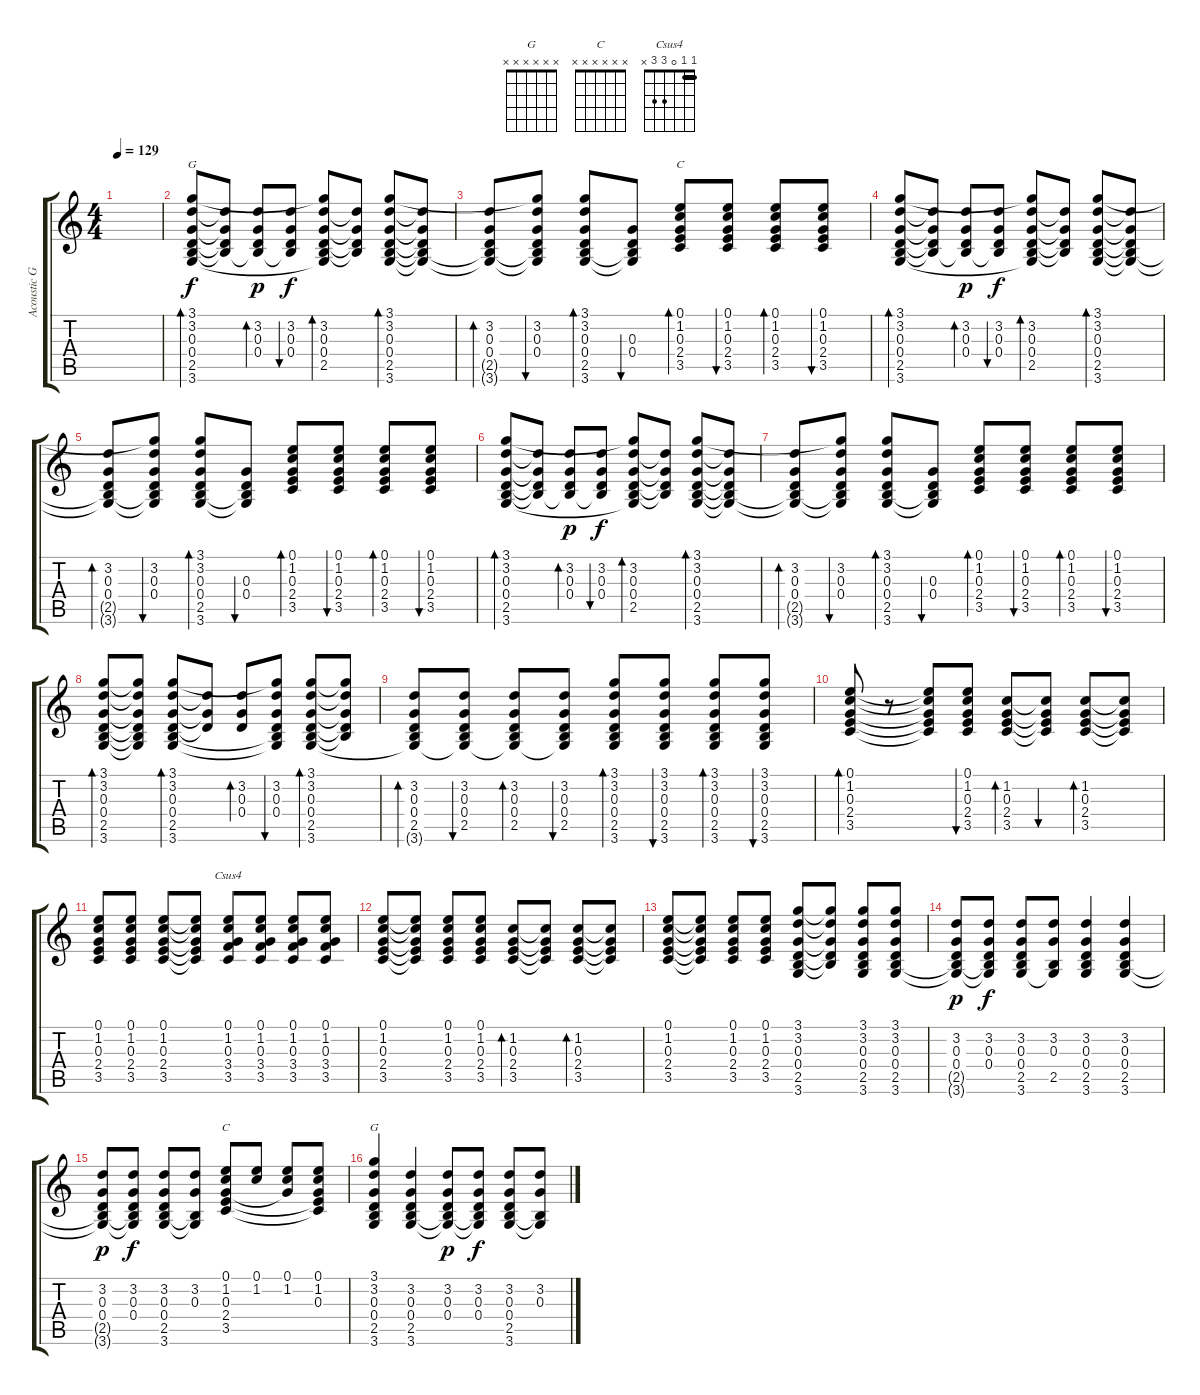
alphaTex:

\track ("Acoustic Guitar (Gilmour)" "Acoustic G") {instrument acousticguitarsteel}
\staff {score tabs}
\tuning (E4 B3 G3 D3 A2 E2) {hide}
\chord ("G" 3 3 0 0 2 3) {barre 3}
\chord ("C" 0 1 0 2 3 x)
\chord ("Csus4" 1 1 0 3 3 x) {barre 1}
\chord ("C" x x x x x x)
\chord ("G" x x x x x x)
\ts (4 4)
\tempo 129
\clef g2
\ks c
|
(3.1 3.2 0.3 0.4 2.5 3.6).8{bd 120 ch "G"} (3.2{t} 0.3{t} 0.4{t} 2.5{t}).8 (3.2 0.3 0.4 2.5{t}).8{bd 60 dy p} (3.2 0.3 0.4 2.5{t}).8{bu 60 dy f} (3.1{t} 3.2 0.3 0.4 2.5 3.6{t}).8{bd 60} (3.2{t} 0.3{t} 0.4{t} 2.5{t}).8 (3.1 3.2 0.3 0.4 2.5 3.6).8{bd 60} (3.2{t} 0.3{t} 0.4{t} 2.5{t} 3.6{t}).8 |
(3.2 0.3 0.4 2.5{t} 3.6{t}).8{bd 60} (3.1{t} 3.2 0.3 0.4 2.5{t} 3.6{t}).8{bu 60} (3.1 3.2 0.3 0.4 2.5 3.6).8{bd 60} (0.3 0.4 2.5{t} 3.6{t}).8{bu 120} (0.1 1.2 0.3 2.4 3.5).8{bd 60 ch "C"} (0.1 1.2 0.3 2.4 3.5).8{bu 60} (0.1 1.2 0.3 2.4 3.5).8{bd 60} (0.1 1.2 0.3 2.4 3.5).8{bu 60} |
(3.1 3.2 0.3 0.4 2.5 3.6).8{bd 120} (3.2{t} 0.3{t} 0.4{t} 2.5{t}).8 (3.2 0.3 0.4 2.5{t}).8{bd 60 dy p} (3.2 0.3 0.4 2.5{t}).8{bu 60 dy f} (3.1{t} 3.2 0.3 0.4 2.5 3.6{t}).8{bd 60} (3.2{t} 0.3{t} 0.4{t} 2.5{t}).8 (3.1 3.2 0.3 0.4 2.5 3.6).8{bd 60} (3.2{t} 0.3{t} 0.4{t} 2.5{t} 3.6{t}).8 |
(3.2 0.3 0.4 2.5{t} 3.6{t}).8{bd 60} (3.1{t} 3.2 0.3 0.4 2.5{t} 3.6{t}).8{bu 60} (3.1 3.2 0.3 0.4 2.5 3.6).8{bd 60} (0.3 0.4 2.5{t} 3.6{t}).8{bu 120} (0.1 1.2 0.3 2.4 3.5).8{bd 60} (0.1 1.2 0.3 2.4 3.5).8{bu 60} (0.1 1.2 0.3 2.4 3.5).8{bd 60} (0.1 1.2 0.3 2.4 3.5).8{bu 60} |
(3.1 3.2 0.3 0.4 2.5 3.6).8{bd 120} (3.2{t} 0.3{t} 0.4{t} 2.5{t}).8 (3.2 0.3 0.4 2.5{t}).8{bd 60 dy p} (3.2 0.3 0.4 2.5{t}).8{bu 60 dy f} (3.1{t} 3.2 0.3 0.4 2.5 3.6{t}).8{bd 60} (3.2{t} 0.3{t} 0.4{t} 2.5{t}).8 (3.1 3.2 0.3 0.4 2.5 3.6).8{bd 60} (3.2{t} 0.3{t} 0.4{t} 2.5{t} 3.6{t}).8 |
(3.2 0.3 0.4 2.5{t} 3.6{t}).8{bd 60} (3.1{t} 3.2 0.3 0.4 2.5{t} 3.6{t}).8{bu 60} (3.1 3.2 0.3 0.4 2.5 3.6).8{bd 60} (0.3 0.4 2.5{t} 3.6{t}).8{bu 120} (0.1 1.2 0.3 2.4 3.5).8{bd 60} (0.1 1.2 0.3 2.4 3.5).8{bu 60} (0.1 1.2 0.3 2.4 3.5).8{bd 60} (0.1 1.2 0.3 2.4 3.5).8{bu 60} |
(3.1 3.2 0.3 0.4 2.5 3.6).8{bd 60} (3.1{t} 3.2{t} 0.3{t} 0.4{t} 2.5{t} 3.6{t}).8 (3.1 3.2 0.3 0.4 2.5 3.6).8{bd 60} (3.2{t} 0.3{t} 0.4{t}).8 (3.2 0.3 0.4).8{bd 60} (3.1{t} 3.2 0.3 0.4 2.5{t} 3.6{t}).8{bu 60} (3.1 3.2 0.3 0.4 2.5 3.6).8{bd 60} (3.1{t} 3.2{t} 0.3{t} 0.4{t} 2.5{t}).8 |
(3.2 0.3 0.4 2.5 3.6{t}).8{bd 60} (3.2 0.3 0.4 2.5 3.6{t}).8{bu 60} (3.2 0.3 0.4 2.5 3.6{t}).8{bd 60} (3.2 0.3 0.4 2.5 3.6{t}).8{bu 60} (3.1 3.2 0.3 0.4 2.5 3.6).8{bd 60} (3.1 3.2 0.3 0.4 2.5 3.6).8{bu 60} (3.1 3.2 0.3 0.4 2.5 3.6).8{bd 60} (3.1 3.2 0.3 0.4 2.5 3.6).8{bu 60} |
(0.1 1.2 0.3 2.4 3.5).8{bd 60} r.8 (0.1{t} 1.2{t} 0.3{t} 2.4{t} 3.5{t}).8 (0.1 1.2 0.3 2.4 3.5).8{bu 60} (1.2 0.3 2.4 3.5).8{bd 60} (1.2{t} 0.3{t} 2.4{t} 3.5{t}).8{bu 60} (1.2 0.3 2.4 3.5).8{bd 60} (1.2{t} 0.3{t} 2.4{t} 3.5{t}).8 |
(0.1 1.2 0.3 2.4 3.5).8 (0.1 1.2 0.3 2.4 3.5).8 (0.1 1.2 0.3 2.4 3.5).8 (0.1{t} 1.2{t} 0.3{t} 2.4{t} 3.5{t}).8 (0.1 1.2 0.3 3.4 3.5).8{ch "Csus4"} (0.1 1.2 0.3 3.4 3.5).8 (0.1 1.2 0.3 3.4 3.5).8 (0.1 1.2 0.3 3.4 3.5).8 |
(0.1 1.2 0.3 2.4 3.5).8 (0.1{t} 1.2{t} 0.3{t} 2.4{t} 3.5{t}).8 (0.1 1.2 0.3 2.4 3.5).8 (0.1 1.2 0.3 2.4 3.5).8 (1.2 0.3 2.4 3.5).8{bd 60} (1.2{t} 0.3{t} 2.4{t} 3.5{t}).8 (1.2 0.3 2.4 3.5).8{bd 60} (1.2{t} 0.3{t} 2.4{t} 3.5{t}).8 |
(0.1 1.2 0.3 2.4 3.5).8 (0.1{t} 1.2{t} 0.3{t} 2.4{t} 3.5{t}).8 (0.1 1.2 0.3 2.4 3.5).8 (0.1 1.2 0.3 2.4 3.5).8 (3.1 3.2 0.3 0.4 2.5 3.6).8 (3.1{t} 3.2{t} 0.3{t} 0.4{t} 2.5{t}).8 (3.1 3.2 0.3 0.4 2.5 3.6).8 (3.1 3.2 0.3 0.4 2.5 3.6).8 |
(3.2 0.3 0.4 2.5{t} 3.6{t}).8{dy p} (3.2 0.3 0.4 2.5{t} 3.6{t}).8{dy f} (3.2 0.3 0.4 2.5 3.6).8 (3.2 0.3 2.5 3.6{t}).8 (3.2 0.3 0.4 2.5 3.6).4 (3.2 0.3 0.4 2.5 3.6).4 |
(3.2 0.3 0.4 2.5{t} 3.6{t}).8{dy p} (3.2 0.3 0.4 2.5{t} 3.6{t}).8{dy f} (3.2 0.3 0.4 2.5 3.6).8 (3.2 0.3 2.5{t} 3.6{t}).8 (0.1 1.2 0.3 2.4 3.5).8{ch "C"} (0.1 1.2).8 (0.1 1.2 0.3{t}).8 (0.1 1.2 0.3 2.4{t} 3.5{t}).8 |
(3.1 3.2 0.3 0.4 2.5 3.6).4{ch "G"} (3.2 0.3 0.4 2.5 3.6).4 (3.2 0.3 0.4 2.5{t} 3.6{t}).8{dy p} (3.2 0.3 0.4 2.5{t} 3.6{t}).8{dy f} (3.2 0.3 0.4 2.5 3.6).8 (3.2 0.3 2.5{t} 3.6{t}).8
